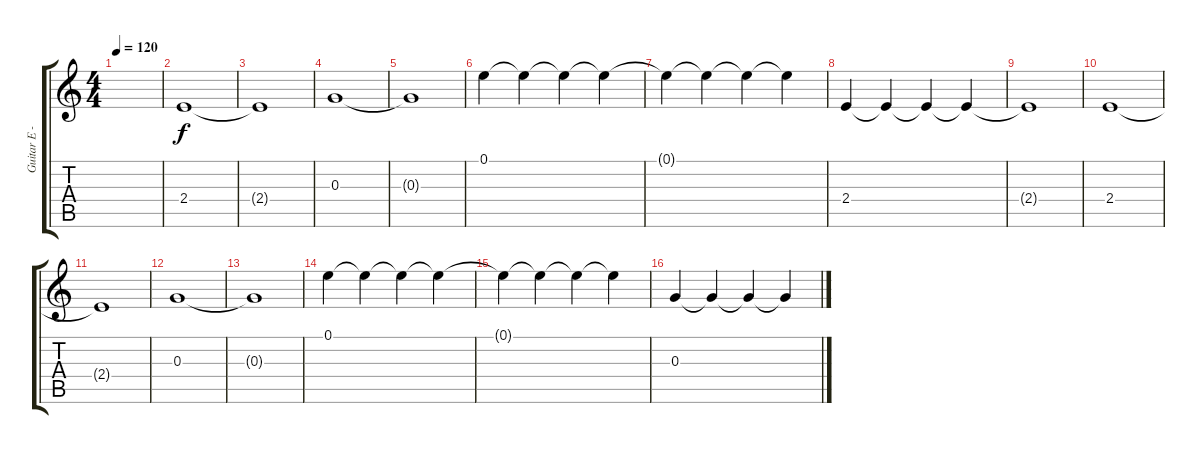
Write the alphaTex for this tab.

\track ("Guitar E - C# -  Dennis Sherman" "Guitar E -") {instrument distortionguitar}
\staff {score tabs}
\tuning (E4 B3 G3 D3 A2 Db2) {hide}
\ts (4 4)
\tempo 120
\clef g2
\ks c
|
2.4.1{volume 16 instrument contrabass} |
2.4{t}.1 |
0.3.1 |
0.3{t}.1 |
0.1.4 0.1{t}.4 0.1{t}.4 0.1{t}.4 |
0.1{t}.4 0.1{t}.4 0.1{t}.4 0.1{t}.4 |
2.4.4 2.4{t}.4 2.4{t}.4 2.4{t}.4 |
2.4{t}.1 |
2.4.1{volume 16 instrument contrabass} |
2.4{t}.1 |
0.3.1 |
0.3{t}.1 |
0.1.4 0.1{t}.4 0.1{t}.4 0.1{t}.4 |
0.1{t}.4 0.1{t}.4 0.1{t}.4 0.1{t}.4 |
0.3.4 0.3{t}.4 0.3{t}.4 0.3{t}.4
